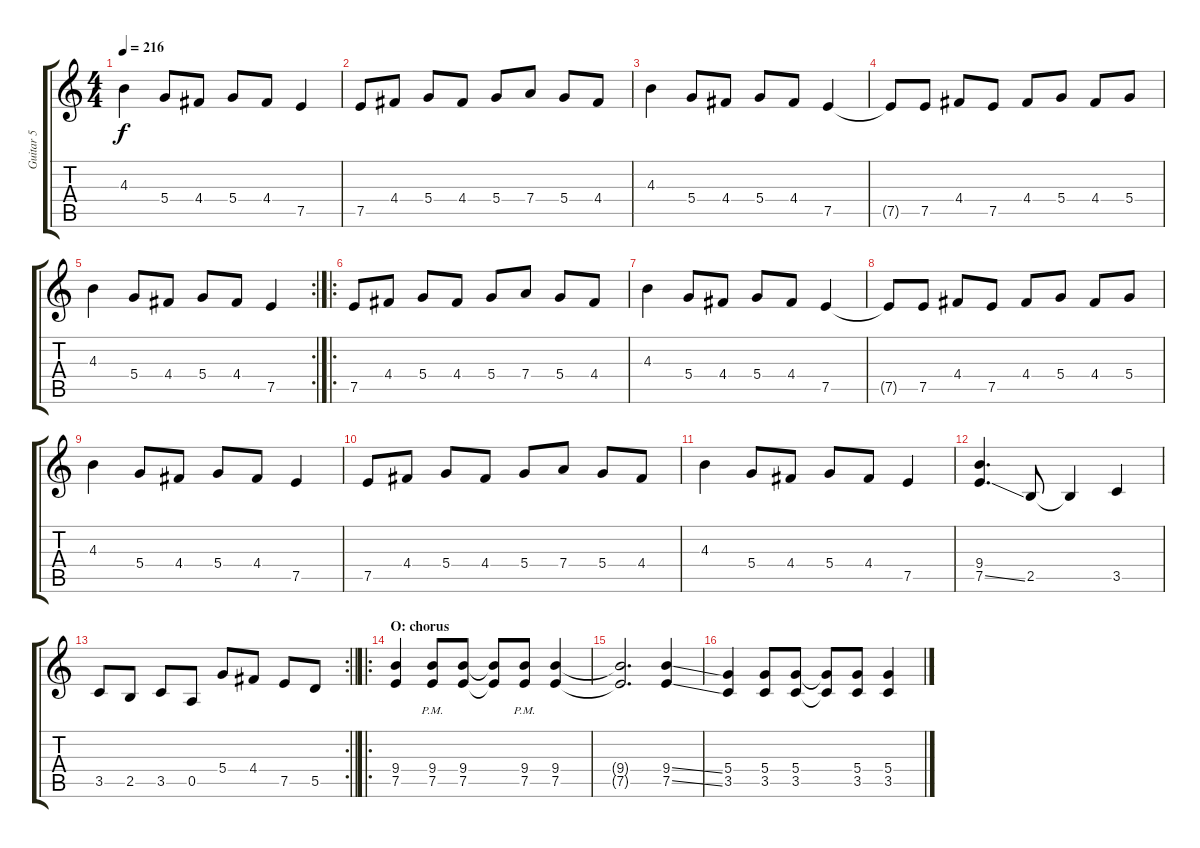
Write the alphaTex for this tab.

\track ("Guitar 5" "Guitar 5") {instrument distortionguitar}
\staff {score tabs}
\tuning (E4 B3 G3 D3 A2 E2) {hide}
\ts (4 4)
\tempo 216
\clef g2
\ks c
4.3.4{dy f} 5.4.8 4.4.8 5.4.8 4.4.8 7.5.4 |
7.5.8 4.4.8 5.4.8 4.4.8 5.4.8 7.4.8 5.4.8 4.4.8 |
4.3.4 5.4.8 4.4.8 5.4.8 4.4.8 7.5.4 |
7.5{t}.8 7.5.8 4.4.8 7.5.8 4.4.8 5.4.8 4.4.8 5.4.8 |
\rc 2
4.3.4 5.4.8 4.4.8 5.4.8 4.4.8 7.5.4 |
\ro
7.5.8 4.4.8 5.4.8 4.4.8 5.4.8 7.4.8 5.4.8 4.4.8 |
4.3.4 5.4.8 4.4.8 5.4.8 4.4.8 7.5.4 |
7.5{t}.8 7.5.8 4.4.8 7.5.8 4.4.8 5.4.8 4.4.8 5.4.8 |
4.3.4 5.4.8 4.4.8 5.4.8 4.4.8 7.5.4 |
7.5.8 4.4.8 5.4.8 4.4.8 5.4.8 7.4.8 5.4.8 4.4.8 |
4.3.4 5.4.8 4.4.8 5.4.8 4.4.8 7.5.4 |
(9.4 7.5{ss}).4{d} 2.5.8 2.5{t}.4 3.5.4 |
\rc 2
\barLineRight lightlight
3.5.8 2.5.8 3.5.8 0.5.8 5.4.8 4.4.8 7.5.8 5.5.8 |
\ro
\section ("" "O: chorus")
(9.4 7.5).4 (9.4 7.5{pm}).8 (9.4 7.5).8 (9.4{t} 7.5{t}).8 (9.4{pm} 7.5).8 (9.4 7.5).4 |
(9.4{t} 7.5{t}).2{d} (9.4{ss} 7.5{ss}).4 |
(5.4 3.5).4 (5.4 3.5).8 (5.4 3.5).8 (5.4{t} 3.5{t}).8 (5.4 3.5).8 (5.4 3.5).4
